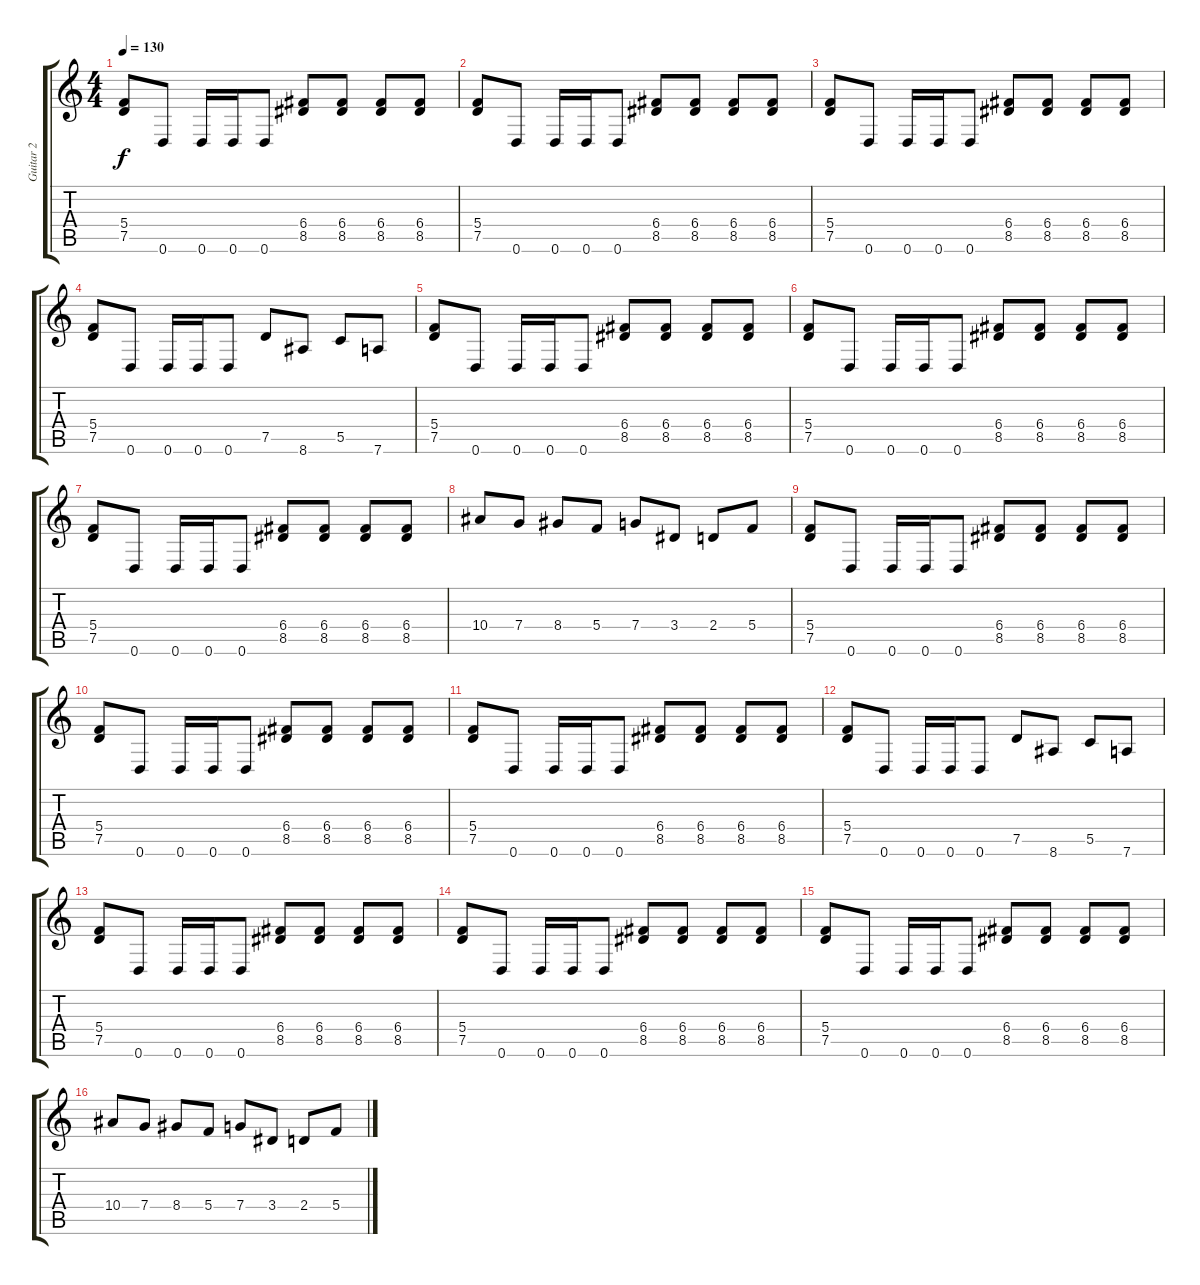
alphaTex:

\track ("Guitar 2" "Guitar 2") {instrument distortionguitar}
\staff {score tabs}
\tuning (D4 A3 F3 C3 G2 D2) {hide}
\ts (4 4)
\tempo 130
\clef g2
\ks c
(5.4 7.5).8{dy f} 0.6.8 0.6.16 0.6.16 0.6.8 (6.4 8.5).8 (6.4 8.5).8 (6.4 8.5).8 (6.4 8.5).8 |
(5.4 7.5).8 0.6.8 0.6.16 0.6.16 0.6.8 (6.4 8.5).8 (6.4 8.5).8 (6.4 8.5).8 (6.4 8.5).8 |
(5.4 7.5).8 0.6.8 0.6.16 0.6.16 0.6.8 (6.4 8.5).8 (6.4 8.5).8 (6.4 8.5).8 (6.4 8.5).8 |
(5.4 7.5).8 0.6.8 0.6.16 0.6.16 0.6.8 7.5.8 8.6.8 5.5.8 7.6.8 |
(5.4 7.5).8 0.6.8 0.6.16 0.6.16 0.6.8 (6.4 8.5).8 (6.4 8.5).8 (6.4 8.5).8 (6.4 8.5).8 |
(5.4 7.5).8 0.6.8 0.6.16 0.6.16 0.6.8 (6.4 8.5).8 (6.4 8.5).8 (6.4 8.5).8 (6.4 8.5).8 |
(5.4 7.5).8 0.6.8 0.6.16 0.6.16 0.6.8 (6.4 8.5).8 (6.4 8.5).8 (6.4 8.5).8 (6.4 8.5).8 |
10.4.8 7.4.8 8.4.8 5.4.8 7.4.8 3.4.8 2.4.8 5.4.8 |
(5.4 7.5).8 0.6.8 0.6.16 0.6.16 0.6.8 (6.4 8.5).8 (6.4 8.5).8 (6.4 8.5).8 (6.4 8.5).8 |
(5.4 7.5).8 0.6.8 0.6.16 0.6.16 0.6.8 (6.4 8.5).8 (6.4 8.5).8 (6.4 8.5).8 (6.4 8.5).8 |
(5.4 7.5).8 0.6.8 0.6.16 0.6.16 0.6.8 (6.4 8.5).8 (6.4 8.5).8 (6.4 8.5).8 (6.4 8.5).8 |
(5.4 7.5).8 0.6.8 0.6.16 0.6.16 0.6.8 7.5.8 8.6.8 5.5.8 7.6.8 |
(5.4 7.5).8 0.6.8 0.6.16 0.6.16 0.6.8 (6.4 8.5).8 (6.4 8.5).8 (6.4 8.5).8 (6.4 8.5).8 |
(5.4 7.5).8 0.6.8 0.6.16 0.6.16 0.6.8 (6.4 8.5).8 (6.4 8.5).8 (6.4 8.5).8 (6.4 8.5).8 |
(5.4 7.5).8 0.6.8 0.6.16 0.6.16 0.6.8 (6.4 8.5).8 (6.4 8.5).8 (6.4 8.5).8 (6.4 8.5).8 |
10.4.8 7.4.8 8.4.8 5.4.8 7.4.8 3.4.8 2.4.8 5.4.8
